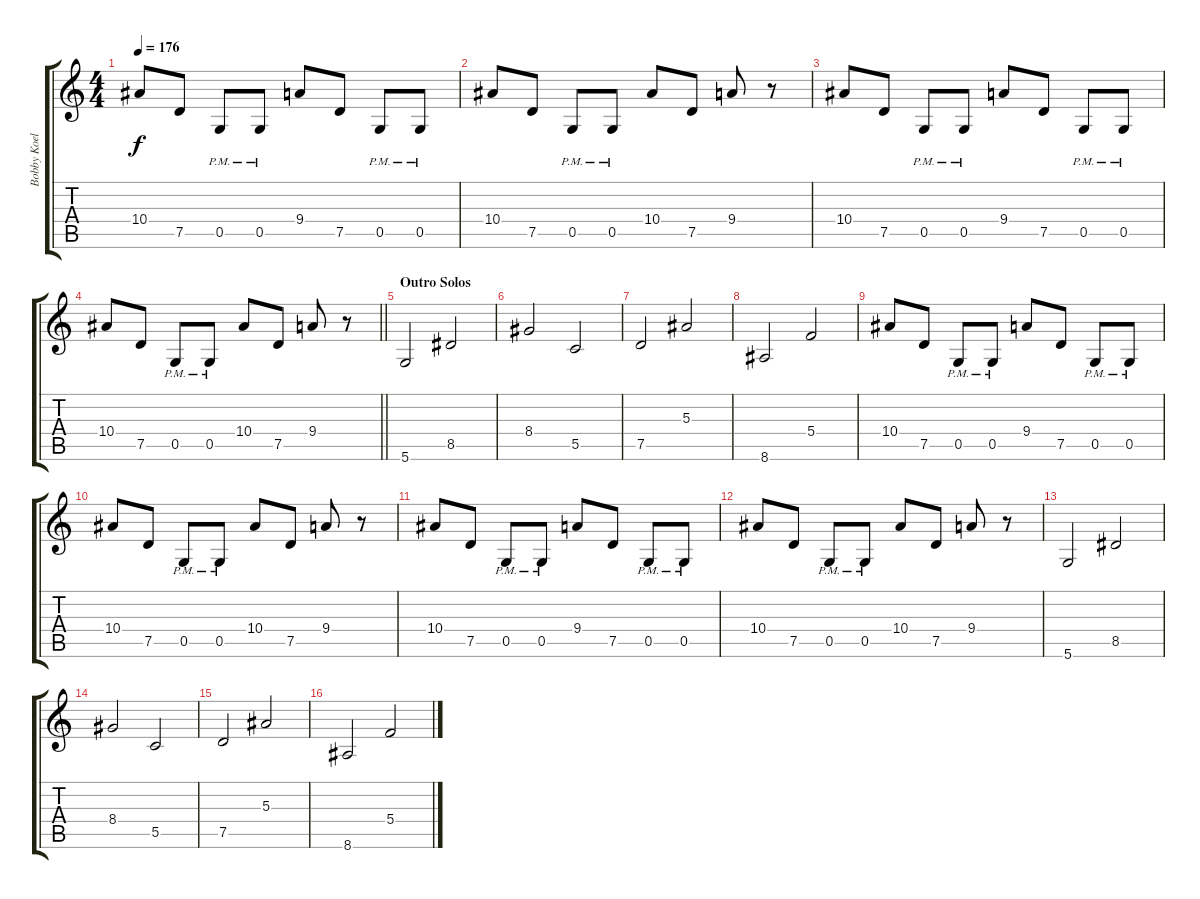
\track ("Bobby Koelble " "Bobby Koel") {instrument distortionguitar}
\staff {score tabs}
\tuning (D4 A3 F3 C3 G2 D2) {hide}
\ts (4 4)
\tempo 176
\clef g2
\ks c
10.4.8{dy f} 7.5.8 0.5{pm}.8 0.5{pm}.8 9.4.8 7.5.8 0.5{pm}.8 0.5{pm}.8 |
10.4.8 7.5.8 0.5{pm}.8 0.5{pm}.8 10.4.8 7.5.8 9.4.8 r.8 |
10.4.8 7.5.8 0.5{pm}.8 0.5{pm}.8 9.4.8 7.5.8 0.5{pm}.8 0.5{pm}.8 |
\barLineRight lightlight
10.4.8 7.5.8 0.5{pm}.8 0.5{pm}.8 10.4.8 7.5.8 9.4.8 r.8 |
\section ("" "Outro Solos")
5.6.2 8.5.2 |
8.4.2 5.5.2 |
7.5.2 5.3.2 |
8.6.2 5.4.2 |
10.4.8 7.5.8 0.5{pm}.8 0.5{pm}.8 9.4.8 7.5.8 0.5{pm}.8 0.5{pm}.8 |
10.4.8 7.5.8 0.5{pm}.8 0.5{pm}.8 10.4.8 7.5.8 9.4.8 r.8 |
10.4.8 7.5.8 0.5{pm}.8 0.5{pm}.8 9.4.8 7.5.8 0.5{pm}.8 0.5{pm}.8 |
10.4.8 7.5.8 0.5{pm}.8 0.5{pm}.8 10.4.8 7.5.8 9.4.8 r.8 |
5.6.2 8.5.2 |
8.4.2 5.5.2 |
7.5.2 5.3.2 |
8.6.2 5.4.2
